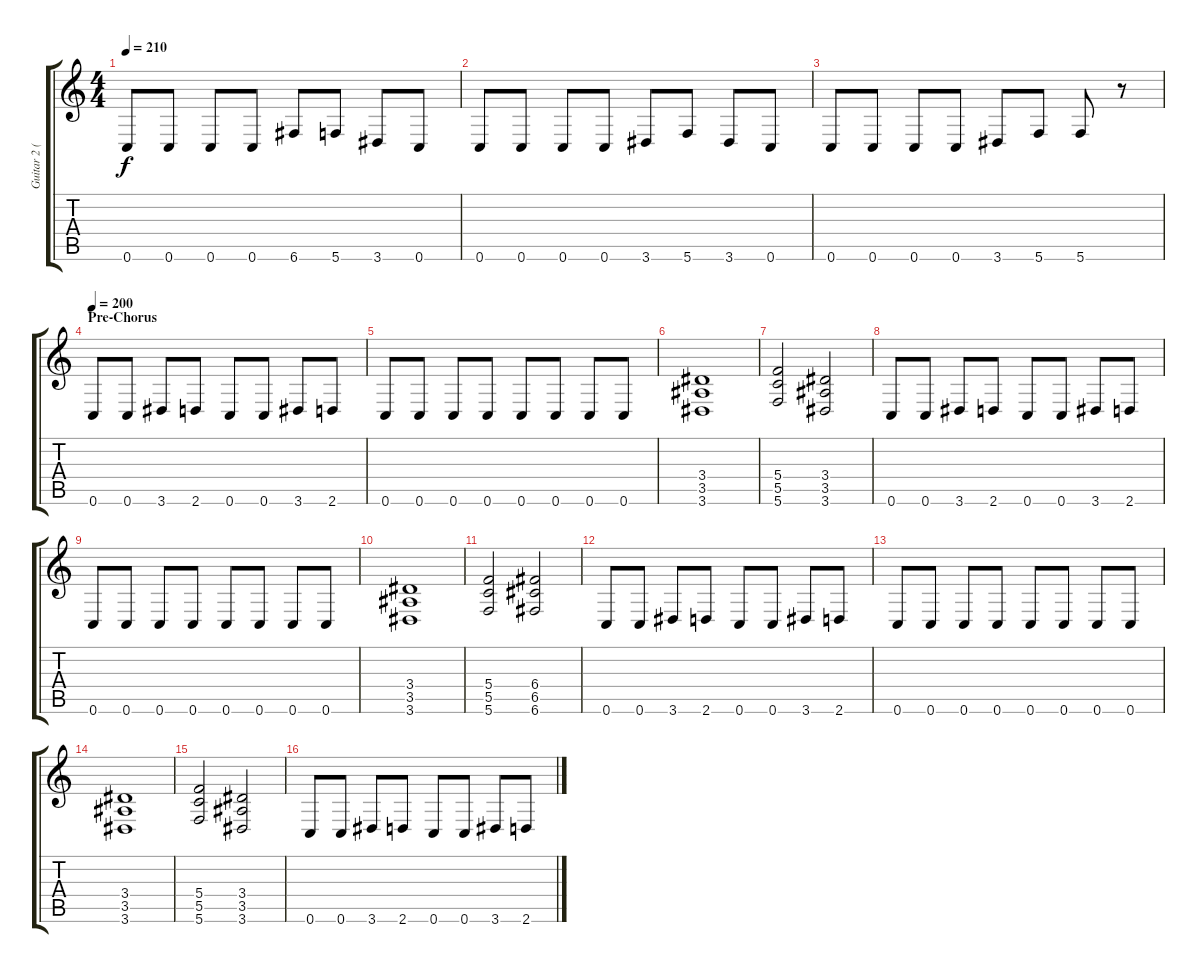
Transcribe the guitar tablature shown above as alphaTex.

\track ("Guitar 2 (Solo Guitar)" "Guitar 2 (") {instrument overdrivenguitar}
\staff {score tabs}
\tuning (D4 A3 F3 C3 G2 C2) {hide}
\ts (4 4)
\tempo 210
\clef g2
\ks c
0.6.8{dy f} 0.6.8 0.6.8 0.6.8 6.6.8 5.6.8 3.6.8 0.6.8 |
0.6.8 0.6.8 0.6.8 0.6.8 3.6.8 5.6.8 3.6.8 0.6.8 |
0.6.8 0.6.8 0.6.8 0.6.8 3.6.8 5.6.8 5.6.8 r.8 |
\section ("" "Pre-Chorus")
\tempo 200
0.6.8 0.6.8 3.6.8 2.6.8 0.6.8 0.6.8 3.6.8 2.6.8 |
0.6.8 0.6.8 0.6.8 0.6.8 0.6.8 0.6.8 0.6.8 0.6.8 |
(3.4 3.5 3.6).1 |
(5.4 5.5 5.6).2 (3.4 3.5 3.6).2 |
0.6.8 0.6.8 3.6.8 2.6.8 0.6.8 0.6.8 3.6.8 2.6.8 |
0.6.8 0.6.8 0.6.8 0.6.8 0.6.8 0.6.8 0.6.8 0.6.8 |
(3.4 3.5 3.6).1 |
(5.4 5.5 5.6).2 (6.4 6.5 6.6).2 |
0.6.8 0.6.8 3.6.8 2.6.8 0.6.8 0.6.8 3.6.8 2.6.8 |
0.6.8 0.6.8 0.6.8 0.6.8 0.6.8 0.6.8 0.6.8 0.6.8 |
(3.4 3.5 3.6).1 |
(5.4 5.5 5.6).2 (3.4 3.5 3.6).2 |
0.6.8 0.6.8 3.6.8 2.6.8 0.6.8 0.6.8 3.6.8 2.6.8
